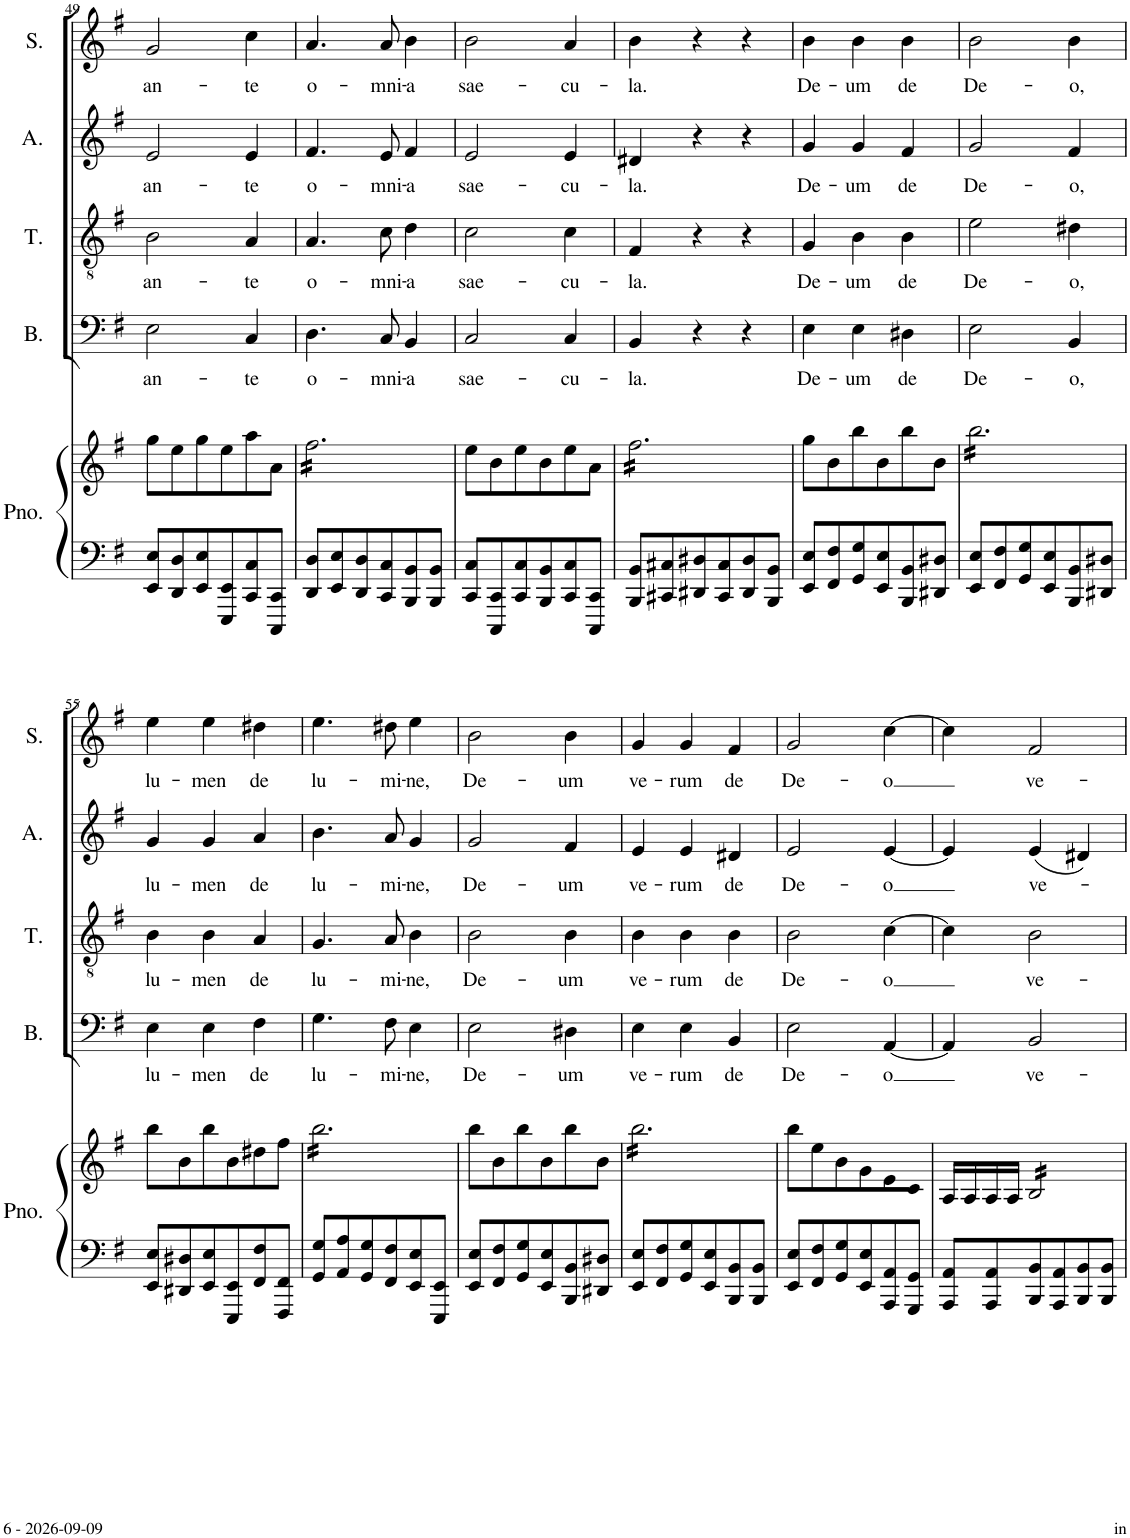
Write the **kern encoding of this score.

**kern	**kern	**kern	**text	**kern	**text	**kern	**text	**kern	**text
*part5	*part5	*part4	*part4	*part3	*part3	*part2	*part2	*part1	*part1
*staff6	*staff5	*staff4	*staff4	*staff3	*staff3	*staff2	*staff2	*staff1	*staff1
*I"Piano	*	*I"Bass	*	*I"Tenor	*	*I"Alto	*	*I"Soprano	*
*I'Pno.	*	*I'B.	*	*I'T.	*	*I'A.	*	*I'S.	*
!!LO:PB:g=z
*clefF4	*clefG2	*clefF4	*	*clefGv2	*	*clefG2	*	*clefG2	*
*k[f#]	*k[f#]	*k[f#]	*	*k[f#]	*	*k[f#]	*	*k[f#]	*
*M3/4	*M3/4	*M3/4	*	*M3/4	*	*M3/4	*	*M3/4	*
=49	=49	=49	=49	=49	=49	=49	=49	=49	=49
!	!	!	!LO:LY:b	!	!LO:LY:b	!	!LO:LY:b	!	!LO:LY:b
8EE/ 8E/L	8gg\L	2E\	an-	2B\	an-	2e/	an-	2g/	an-
8DD/ 8D/	8ee\	.	.	.	.	.	.	.	.
8EE/ 8E/	8gg\	.	.	.	.	.	.	.	.
8EEE/ 8EE/	8ee\	.	.	.	.	.	.	.	.
!	!	!	!LO:LY:b	!	!LO:LY:b	!	!LO:LY:b	!	!LO:LY:b
8CC/ 8C/	8aa\	4C/	-te	4A/	-te	4e/	-te	4cc\	-te
8CCC/ 8CC/J	8a\J	.	.	.	.	.	.	.	.
=50	=50	=50	=50	=50	=50	=50	=50	=50	=50
!	!	!	!LO:LY:b	!	!LO:LY:b	!	!LO:LY:b	!	!LO:LY:b
*	*tremolo	*	*	*	*	*	*	*	*
8DD/ 8D/L	16ff#\LL	4.D\	o-	4.A/	o-	4.f#/	o-	4.a/	o-
.	16ff#\	.	.	.	.	.	.	.	.
8EE/ 8E/	16ff#\	.	.	.	.	.	.	.	.
.	16ff#\	.	.	.	.	.	.	.	.
8DD/ 8D/	16ff#\	.	.	.	.	.	.	.	.
.	16ff#\	.	.	.	.	.	.	.	.
!	!	!	!LO:LY:b	!	!LO:LY:b	!	!LO:LY:b	!	!LO:LY:b
8CC/ 8C/	16ff#\	8C/	-mni-	8c\	-mni-	8e/	-mni-	8a/	-mni-
.	16ff#\	.	.	.	.	.	.	.	.
!	!	!	!LO:LY:b	!	!LO:LY:b	!	!LO:LY:b	!	!LO:LY:b
8BBB/ 8BB/	16ff#\	4BB/	-a	4d\	-a	4f#/	-a	4b\	-a
.	16ff#\	.	.	.	.	.	.	.	.
8BBB/ 8BB/J	16ff#\	.	.	.	.	.	.	.	.
.	16ff#\JJ	.	.	.	.	.	.	.	.
*	*Xtremolo	*	*	*	*	*	*	*	*
=51	=51	=51	=51	=51	=51	=51	=51	=51	=51
!	!	!	!LO:LY:b	!	!LO:LY:b	!	!LO:LY:b	!	!LO:LY:b
8CC/ 8C/L	8ee\L	2C/	sae-	2c\	sae-	2e/	sae-	2b\	sae-
8CCC/ 8CC/	8b\	.	.	.	.	.	.	.	.
8CC/ 8C/	8ee\	.	.	.	.	.	.	.	.
8BBB/ 8BB/	8b\	.	.	.	.	.	.	.	.
!	!	!	!LO:LY:b	!	!LO:LY:b	!	!LO:LY:b	!	!LO:LY:b
8CC/ 8C/	8ee\	4C/	-cu-	4c\	-cu-	4e/	-cu-	4a/	-cu-
8CCC/ 8CC/J	8a\J	.	.	.	.	.	.	.	.
=52	=52	=52	=52	=52	=52	=52	=52	=52	=52
!	!	!	!LO:LY:b	!	!LO:LY:b	!	!LO:LY:b	!	!LO:LY:b
*	*tremolo	*	*	*	*	*	*	*	*
8BBB/ 8BB/L	16ff#\LL	4BB/	-la.	4F#/	-la.	4d#X/	-la.	4b\	-la.
.	16ff#\	.	.	.	.	.	.	.	.
8CC#X/ 8C#X/	16ff#\	.	.	.	.	.	.	.	.
.	16ff#\	.	.	.	.	.	.	.	.
8DD#X/ 8D#X/	16ff#\	4r	.	4r	.	4r	.	4r	.
.	16ff#\	.	.	.	.	.	.	.	.
8CC#/ 8C#/	16ff#\	.	.	.	.	.	.	.	.
.	16ff#\	.	.	.	.	.	.	.	.
8DD#/ 8D#/	16ff#\	4r	.	4r	.	4r	.	4r	.
.	16ff#\	.	.	.	.	.	.	.	.
8BBB/ 8BB/J	16ff#\	.	.	.	.	.	.	.	.
.	16ff#\JJ	.	.	.	.	.	.	.	.
*	*Xtremolo	*	*	*	*	*	*	*	*
=53	=53	=53	=53	=53	=53	=53	=53	=53	=53
!	!	!	!LO:LY:b	!	!LO:LY:b	!	!LO:LY:b	!	!LO:LY:b
8EE/ 8E/L	8gg\L	4E\	De-	4G/	De-	4g/	De-	4b\	De-
8FF#/ 8F#/	8b\	.	.	.	.	.	.	.	.
!	!	!	!LO:LY:b	!	!LO:LY:b	!	!LO:LY:b	!	!LO:LY:b
8GG/ 8G/	8bb\	4E\	-um	4B\	-um	4g/	-um	4b\	-um
8EE/ 8E/	8b\	.	.	.	.	.	.	.	.
!	!	!	!LO:LY:b	!	!LO:LY:b	!	!LO:LY:b	!	!LO:LY:b
8BBB/ 8BB/	8bb\	4D#X\	de	4B\	de	4f#/	de	4b\	de
8DD#X/ 8D#X/J	8b\J	.	.	.	.	.	.	.	.
=54	=54	=54	=54	=54	=54	=54	=54	=54	=54
!	!	!	!LO:LY:b	!	!LO:LY:b	!	!LO:LY:b	!	!LO:LY:b
*	*tremolo	*	*	*	*	*	*	*	*
8EE/ 8E/L	16bb\LL	2E\	De-	2e\	De-	2g/	De-	2b\	De-
.	16bb\	.	.	.	.	.	.	.	.
8FF#/ 8F#/	16bb\	.	.	.	.	.	.	.	.
.	16bb\	.	.	.	.	.	.	.	.
8GG/ 8G/	16bb\	.	.	.	.	.	.	.	.
.	16bb\	.	.	.	.	.	.	.	.
8EE/ 8E/	16bb\	.	.	.	.	.	.	.	.
.	16bb\	.	.	.	.	.	.	.	.
!	!	!	!LO:LY:b	!	!LO:LY:b	!	!LO:LY:b	!	!LO:LY:b
8BBB/ 8BB/	16bb\	4BB'~/	-o,	4d#X'~\	-o,	4f#'~/	-o,	4b'~\	-o,
.	16bb\	.	.	.	.	.	.	.	.
8DD#X/ 8D#X/J	16bb\	.	.	.	.	.	.	.	.
.	16bb\JJ	.	.	.	.	.	.	.	.
*	*Xtremolo	*	*	*	*	*	*	*	*
!!LO:LB:g=z
=55	=55	=55	=55	=55	=55	=55	=55	=55	=55
!	!	!	!LO:LY:b	!	!LO:LY:b	!	!LO:LY:b	!	!LO:LY:b
8EE/ 8E/L	8bb\L	4E\	lu-	4B\	lu-	4g/	lu-	4ee\	lu-
8DD#X/ 8D#X/	8b\	.	.	.	.	.	.	.	.
!	!	!	!LO:LY:b	!	!LO:LY:b	!	!LO:LY:b	!	!LO:LY:b
8EE/ 8E/	8bb\	4E\	-men	4B\	-men	4g/	-men	4ee\	-men
8EEE/ 8EE/	8b\	.	.	.	.	.	.	.	.
!	!	!	!LO:LY:b	!	!LO:LY:b	!	!LO:LY:b	!	!LO:LY:b
8FF#/ 8F#/	8dd#X\	4F#\	de	4A/	de	4a/	de	4dd#X\	de
8FFF#/ 8FF#/J	8ff#\J	.	.	.	.	.	.	.	.
=56	=56	=56	=56	=56	=56	=56	=56	=56	=56
!	!	!	!LO:LY:b	!	!LO:LY:b	!	!LO:LY:b	!	!LO:LY:b
*	*tremolo	*	*	*	*	*	*	*	*
8GG/ 8G/L	16bb\LL	4.G\	lu-	4.G/	lu-	4.b\	lu-	4.ee\	lu-
.	16bb\	.	.	.	.	.	.	.	.
8AA/ 8A/	16bb\	.	.	.	.	.	.	.	.
.	16bb\	.	.	.	.	.	.	.	.
8GG/ 8G/	16bb\	.	.	.	.	.	.	.	.
.	16bb\	.	.	.	.	.	.	.	.
!	!	!	!LO:LY:b	!	!LO:LY:b	!	!LO:LY:b	!	!LO:LY:b
8FF#/ 8F#/	16bb\	8F#\	-mi-	8A/	-mi-	8a/	-mi-	8dd#X\	-mi-
.	16bb\	.	.	.	.	.	.	.	.
!	!	!	!LO:LY:b	!	!LO:LY:b	!	!LO:LY:b	!	!LO:LY:b
8EE/ 8E/	16bb\	4E'~\	-ne,	4B'~\	-ne,	4g'~/	-ne,	4ee'~\	-ne,
.	16bb\	.	.	.	.	.	.	.	.
8EEE/ 8EE/J	16bb\	.	.	.	.	.	.	.	.
.	16bb\JJ	.	.	.	.	.	.	.	.
*	*Xtremolo	*	*	*	*	*	*	*	*
=57	=57	=57	=57	=57	=57	=57	=57	=57	=57
!	!	!	!LO:LY:b	!	!LO:LY:b	!	!LO:LY:b	!	!LO:LY:b
8EE/ 8E/L	8bb\L	2E\	De-	2B\	De-	2g/	De-	2b\	De-
8FF#/ 8F#/	8b\	.	.	.	.	.	.	.	.
8GG/ 8G/	8bb\	.	.	.	.	.	.	.	.
8EE/ 8E/	8b\	.	.	.	.	.	.	.	.
!	!	!	!LO:LY:b	!	!LO:LY:b	!	!LO:LY:b	!	!LO:LY:b
8BBB/ 8BB/	8bb\	4D#X\	-um	4B\	-um	4f#/	-um	4b\	-um
8DD#X/ 8D#X/J	8b\J	.	.	.	.	.	.	.	.
=58	=58	=58	=58	=58	=58	=58	=58	=58	=58
!	!	!	!LO:LY:b	!	!LO:LY:b	!	!LO:LY:b	!	!LO:LY:b
*	*tremolo	*	*	*	*	*	*	*	*
8EE/ 8E/L	16bb\LL	4E\	ve-	4B\	ve-	4e/	ve-	4g/	ve-
.	16bb\	.	.	.	.	.	.	.	.
8FF#/ 8F#/	16bb\	.	.	.	.	.	.	.	.
.	16bb\	.	.	.	.	.	.	.	.
!	!	!	!LO:LY:b	!	!LO:LY:b	!	!LO:LY:b	!	!LO:LY:b
8GG/ 8G/	16bb\	4E\	-rum	4B\	-rum	4e/	-rum	4g/	-rum
.	16bb\	.	.	.	.	.	.	.	.
8EE/ 8E/	16bb\	.	.	.	.	.	.	.	.
.	16bb\	.	.	.	.	.	.	.	.
!	!	!	!LO:LY:b	!	!LO:LY:b	!	!LO:LY:b	!	!LO:LY:b
8BBB/ 8BB/	16bb\	4BB/	de	4B\	de	4d#X/	de	4f#/	de
.	16bb\	.	.	.	.	.	.	.	.
8BBB/ 8BB/J	16bb\	.	.	.	.	.	.	.	.
.	16bb\JJ	.	.	.	.	.	.	.	.
*	*Xtremolo	*	*	*	*	*	*	*	*
=59	=59	=59	=59	=59	=59	=59	=59	=59	=59
!	!	!	!LO:LY:b	!	!LO:LY:b	!	!LO:LY:b	!	!LO:LY:b
8EE/ 8E/L	8bb\L	2E\	De-	2B\	De-	2e/	De-	2g/	De-
8FF#/ 8F#/	8ee\	.	.	.	.	.	.	.	.
8GG/ 8G/	8b\	.	.	.	.	.	.	.	.
8EE/ 8E/	8g\	.	.	.	.	.	.	.	.
!	!	!	!LO:LY:b	!	!LO:LY:b	!	!LO:LY:b	!	!LO:LY:b
8AAA/ 8AA/	8e\	[4AA/	-o	[4c\	-o	[4e/	-o	[4cc\	-o
8GGG/ 8GG/J	8c\J	.	.	.	.	.	.	.	.
=60	=60	=60	=60	=60	=60	=60	=60	=60	=60
8AAA/ 8AA/L	16A/LL	4AA/]	.	4c\]	.	4e/]	.	4cc\]	.
.	16A/	.	.	.	.	.	.	.	.
8AAA/ 8AA/	16A/	.	.	.	.	.	.	.	.
.	16A/JJ	.	.	.	.	.	.	.	.
!	!	!	!LO:LY:b	!	!LO:LY:b	!	!LO:LY:b	!	!LO:LY:b
*	*tremolo	*	*	*	*	*	*	*	*
8BBB/ 8BB/	16B/LL	2BB/	ve-	2B\	ve-	(<4e/	ve-	2f#/	ve-
.	16B/	.	.	.	.	.	.	.	.
8AAA/ 8AA/	16B/	.	.	.	.	.	.	.	.
.	16B/	.	.	.	.	.	.	.	.
8BBB/ 8BB/	16B/	.	.	.	.	4d#X/)	.	.	.
.	16B/	.	.	.	.	.	.	.	.
8BBB/ 8BB/J	16B/	.	.	.	.	.	.	.	.
.	16B/JJ	.	.	.	.	.	.	.	.
*	*Xtremolo	*	*	*	*	*	*	*	*
=	=	=	=	=	=	=	=	=	=
*-	*-	*-	*-	*-	*-	*-	*-	*-	*-
